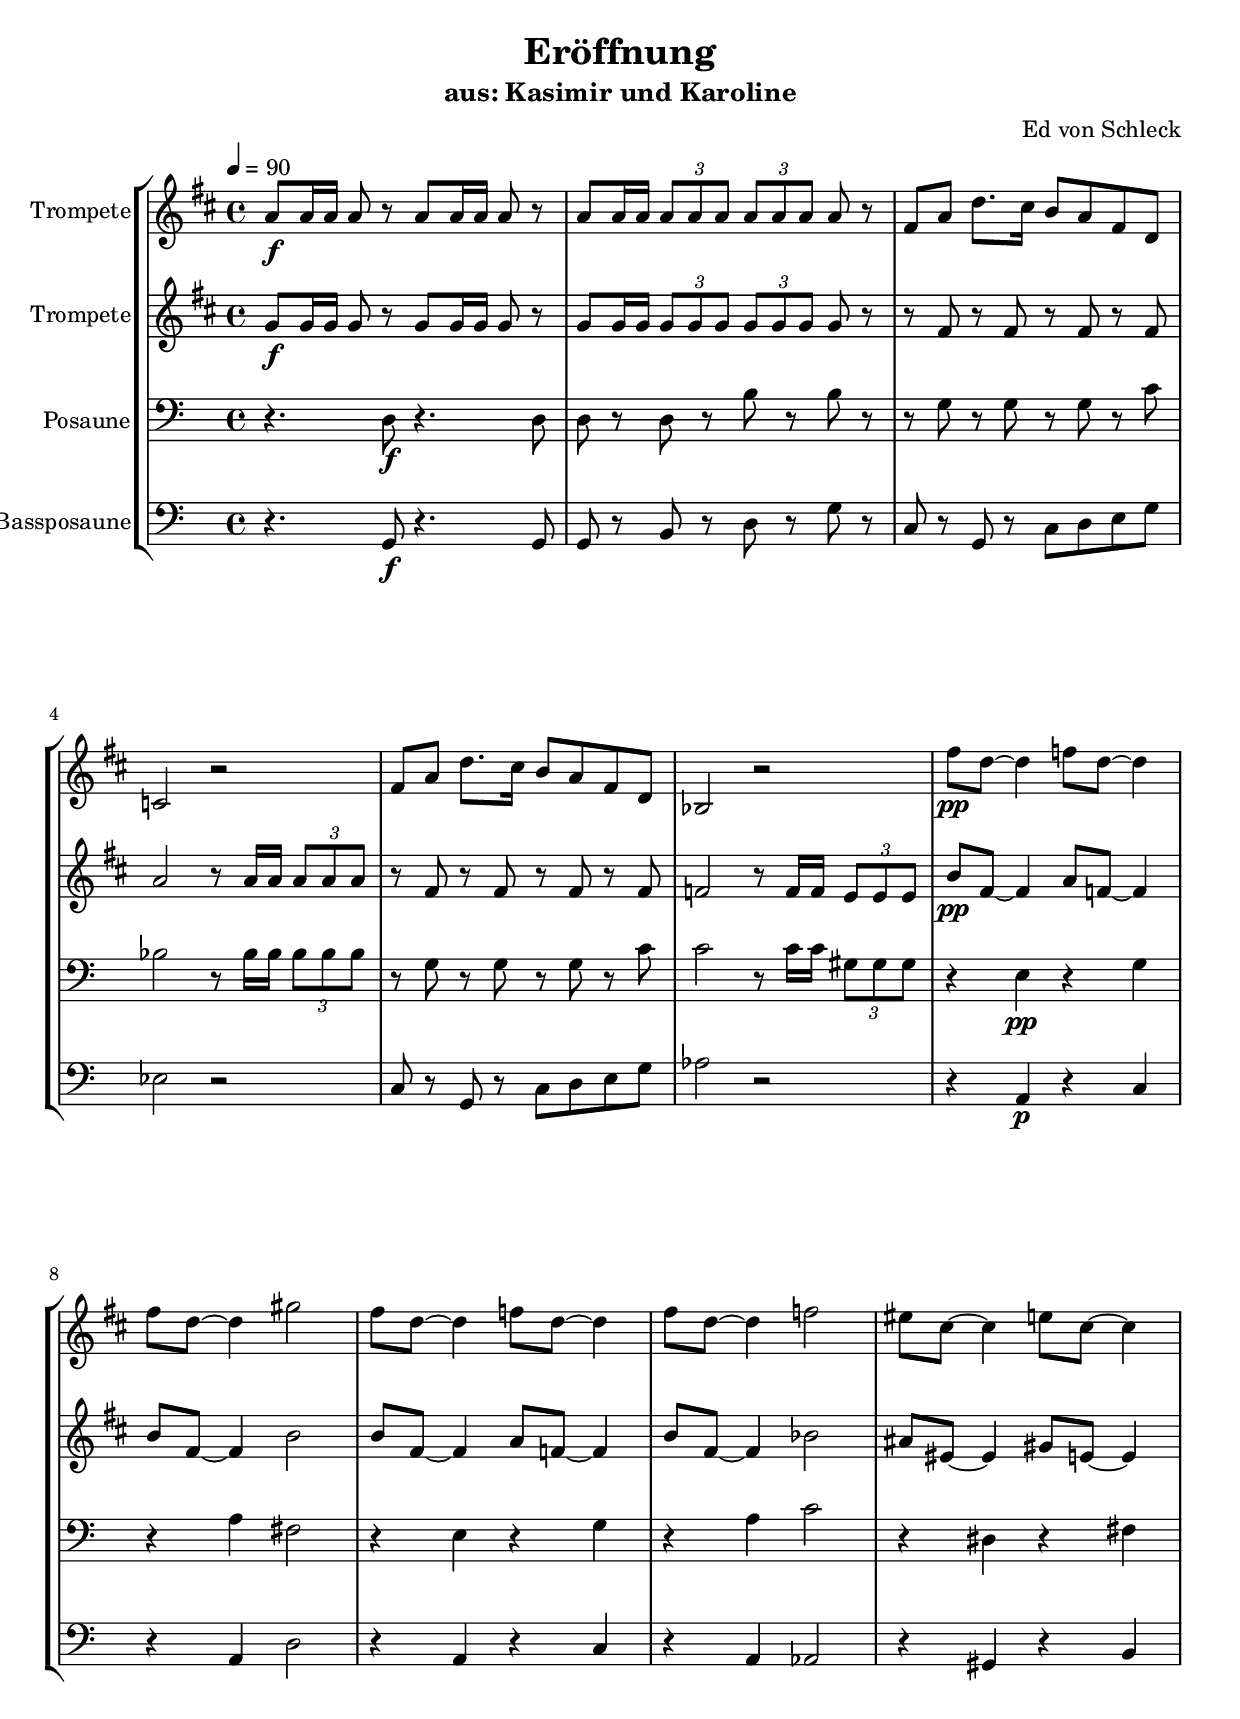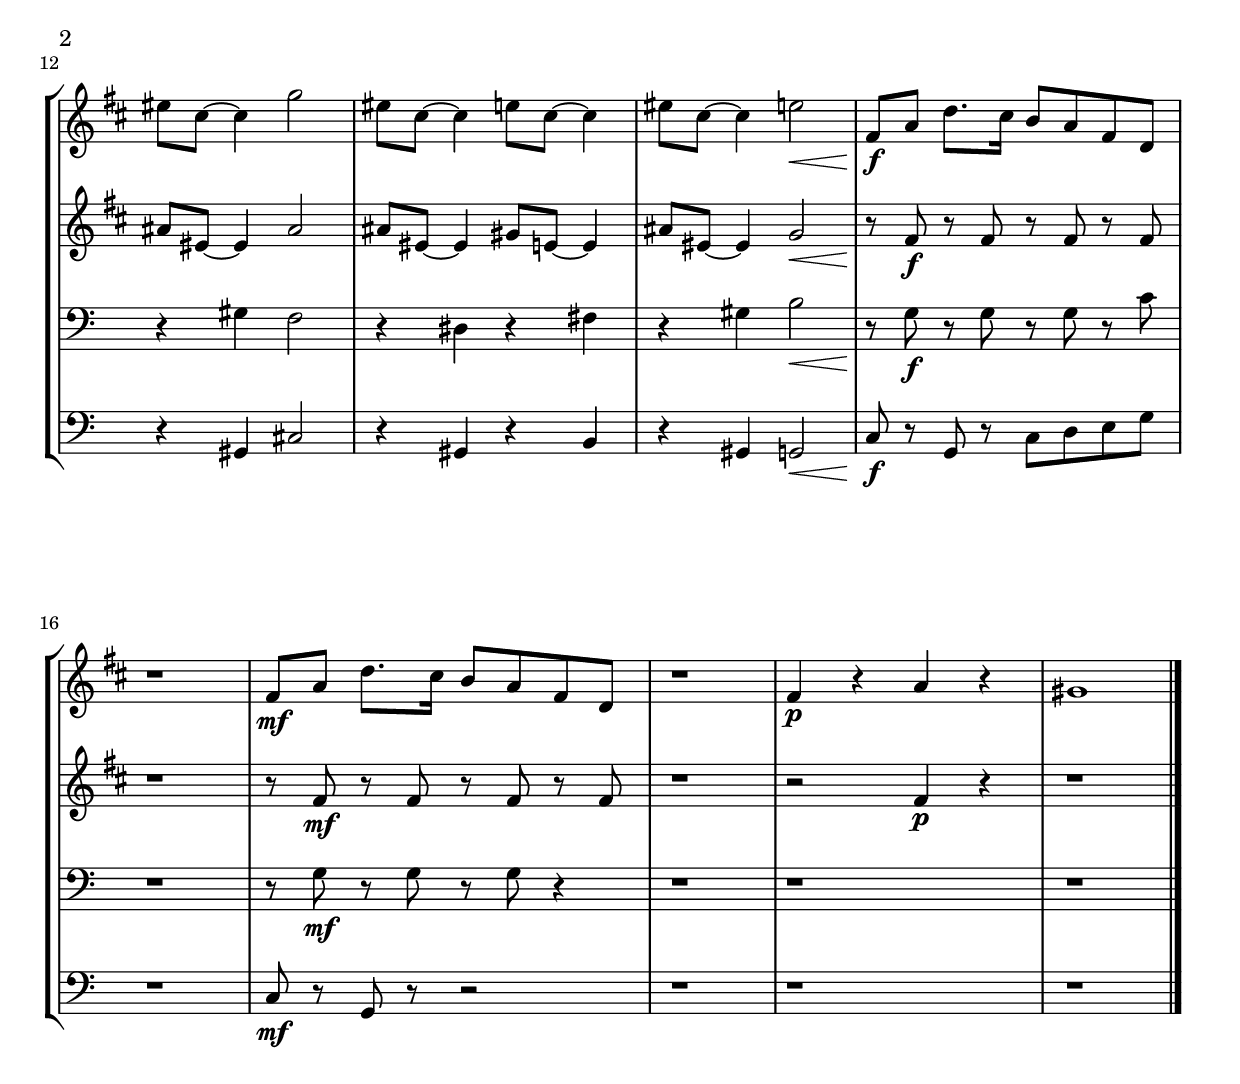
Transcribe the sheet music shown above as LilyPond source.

\version "2.12.02"
\header {
  title = "Eröffnung"
  subtitle = "aus: Kasimir und Karoline"
  composer = "Ed von Schleck"
%  arranger = "Ed von Schleck"
%  meter = "moderato"
%  piece = "Swing"
}
#(ly:set-option 'point-and-click #f)
%#(set-global-staff-size 21)
#(set-default-paper-size "a4")



global = {
  \time 4/4
  \tempo 4 = 90
}

Key = { \key c \major }

% ------ Trumpet ------
trptI = \relative c'' {
  \Key
  g8\f g16 g g8 r g g16 g g8 r
  g g16 g \times 2/3 { g8 g g } \times 2/3 { g g g }  g r

  e8 g c8. b16 a8 g e c
  bes2 r
  e8 g c8. b16 a8 g e c
  as2 r
  
  
  e''8\pp c~ c4 es8 c~ c4
  e8 c~ c4 fis2
  e8 c~ c4 es8 c~ c4
  e8 c~ c4 es2

  dis8 b~ b4 d8 b~ b4
  dis8 b~ b4 f'2
  dis8 b~ b4 d8 b~ b4
  dis8 b~ b4 d2\<

  e,8\f g c8. b16 a8 g e c
  r1
  e8\mf g c8. b16 a8 g e c
  r1
  e4\p r g r
  fis1
  \bar "|."
}

trumpetI = {
  \global
  \set Staff.instrumentName = #"Trompete"
  \clef treble
  <<
    \trptI
  >>
}


% ------ Trumpet 2 ------
trptII = \relative c'' {
  \Key
  f,8\f f16 f f8 r f f16 f f8 r
  f f16 f \times 2/3 { f8 f f } \times 2/3 { f f f }  f r

  r8 e r e r e r e
  g2 r8 g16 g \times 2/3 { g8 g g }
  r8 e r e r e r e
  es2 r8 es16 es \times 2/3 { d8 d d }

  a'8\pp e~ e4 g8 es~ es4
  a8 e~ e4 a2
  a8 e~ e4 g8 es~ es4
  a8 e~ e4 as2

  gis8 dis~ dis4 fis8 d~ d4
  gis8 dis~ dis4 gis2
  gis8 dis~ dis4 fis8 d~ d4
  gis8 dis~ dis4 f2\<

  r8\! e\f r e r e r e
  r1
  r8 e\mf r e r e r e
  r1
  r2 e4\p r
  r1
}

trumpetII = {
  \global
  \set Staff.instrumentName = #"Trompete"
  \clef treble
  <<
    \trptII
  >>
}


% ------ Trombone ------
tbone = \relative c {
  \Key
  r4. d8\f r4. d8
  d8 r d r b' r b  r

  r8 g r g r g r c
  bes2 r8 bes16 bes \times 2/3 { bes8 bes bes }
  r8 g r g r g r c
  c2 r8 c16 c \times 2/3 { gis8 gis gis }


  r4 e4\pp r g
  r a fis2
  r4 e4 r g
  r a c2

  r4 dis,4 r fis
  r gis f2
  r4 dis4 r fis
  r gis b2\<

  r8\! g\f r g r g r c
  r1
  r8 g\mf r g r g r4
  r1
  r1
  r1
  
}

trombone = {
  \global
  \set Staff.instrumentName = #"Posaune"
  \clef bass
  <<
    \tbone
  >>
}

% ------ Bass Trombone ------
btbone = \relative c {
  \Key
  r4. g8\f r4. g8
  g8 r b r d r g r

  c,8 r g r c d e g
  es2 r
  c8 r g r c d e g
  as2 r


  r4 a,4\p r c
  r a d2
  r4 a4 r c
  r a as2

  r4 gis4 r b
  r gis cis2
  r4 gis4 r b
  r gis g2\<

  c8\f r g r c d e g
  r1
  c,8\mf r g r r2
  r1
  r1
  r1
}

btrombone = {
  \global
  \set Staff.instrumentName = #"Bassposaune"
  \clef bass
  <<
    \btbone
  >>
}


%%%%%%%%% It All Goes Together Here %%%%%%%%%%%%%%%%%%%%%%

\score {
  <<
    \new StaffGroup = "horns" <<
      \new Staff = "trumpet" \transpose c d \trumpetI
      \new Staff = "trumpet" \transpose c d \trumpetII
      \new Staff = "trombone" \trombone
      \new Staff = "trombone" \btrombone
    >>
  >>
  
  \layout {
    \context { \RemoveEmptyStaffContext }
    \context {
      \Score
      \override BarNumber #'padding = #3
      \override RehearsalMark #'padding = #2
      skipBars = ##t
    }
  }

}

\score {
  <<
    \new StaffGroup = "horns" <<
      \new Staff = "trumpet" \trumpetI
      \new Staff = "trumpet" \trumpetII
      \new Staff = "trombone" \trombone
      \new Staff = "trombone" \btrombone
    >>
  >>
  
  \midi {  }

}